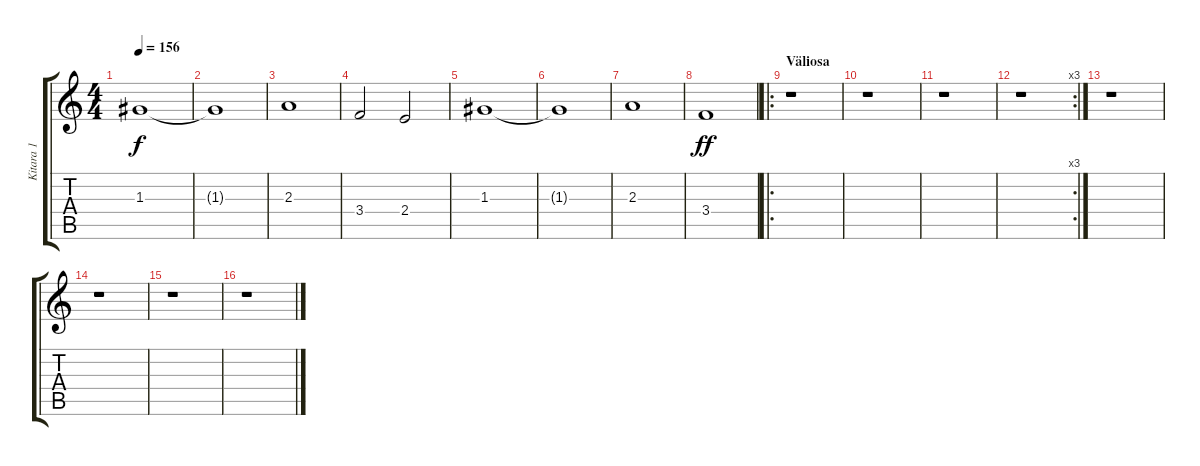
\track ("Kitara 1" "Kitara 1") {instrument distortionguitar}
\staff {score tabs}
\tuning (E4 B3 G3 D3 A2 D2) {hide}
\ts (4 4)
\tempo 156
\clef g2
\ks c
1.3.1{dy f} |
1.3{t}.1 |
2.3.1 |
3.4.2 2.4.2 |
1.3.1 |
1.3{t}.1 |
2.3.1 |
3.4.1{dy ff} |
\ro
\section ("" "Väliosa")
r.1 |
r.1 |
r.1 |
\rc 3
r.1 |
r.1 |
r.1 |
r.1 |
r.1
